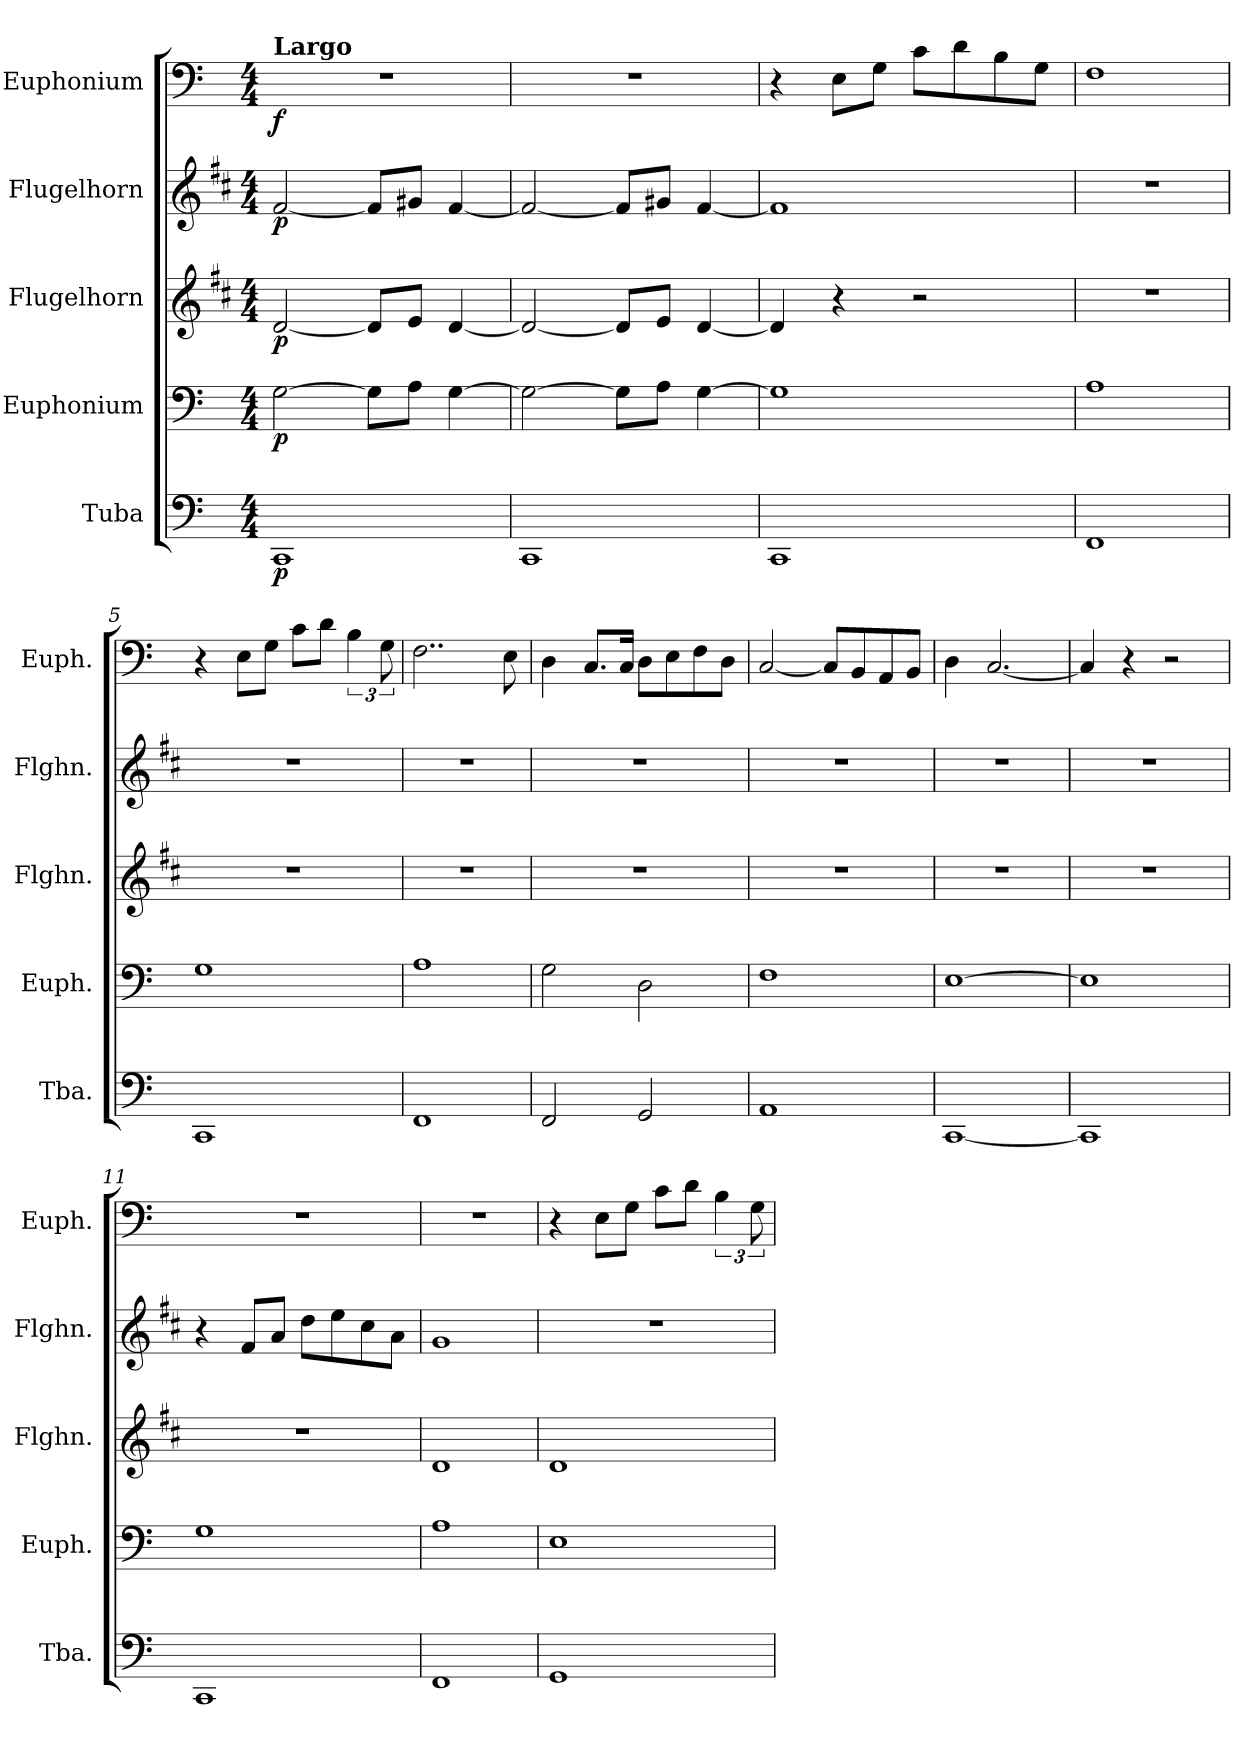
**kern	**dynam	**kern	**dynam	**kern	**dynam	**kern	**dynam	**kern	**dynam
*part5	*part5	*part4	*part4	*part3	*part3	*part2	*part2	*part1	*part1
*staff5	*staff5	*staff4	*staff4	*staff3	*staff3	*staff2	*staff2	*staff1	*staff1
*I"Tuba	*	*I"Euphonium	*	*I"Flugelhorn	*	*I"Flugelhorn	*	*I"Euphonium	*
*I'Tba.	*	*I'Euph.	*	*I'Flghn.	*	*I'Flghn.	*	*I'Euph.	*
*clefF4	*	*clefF4	*	*clefG2	*	*clefG2	*	*clefF4	*
*	*	*	*	*ITrd1c2	*	*ITrd1c2	*	*	*
*k[]	*	*k[]	*	*k[]	*	*k[]	*	*k[]	*
*M4/4	*	*M4/4	*	*M4/4	*	*M4/4	*	*M4/4	*
=1	=1	=1	=1	=1	=1	=1	=1	=1	=1
!	!	!	!	!	!	!	!	!LO:TX:a:B:t=Largo	!
!	!LO:DY:b	!	!LO:DY:b	!	!LO:DY:b	!	!LO:DY:b	!	!LO:DY:b
1CC	p	[2G\	p	[2c/	p	[2e/	p	1r	f
.	.	8G\L]	.	8c/L]	.	8e/L]	.	.	.
.	.	8A\J	.	8d/J	.	8f#X/J	.	.	.
.	.	[4G\	.	[4c/	.	[4e/	.	.	.
=2	=2	=2	=2	=2	=2	=2	=2	=2	=2
1CC	.	2G\_	.	2c/_	.	2e/_	.	1r	.
.	.	8G\L]	.	8c/L]	.	8e/L]	.	.	.
.	.	8A\J	.	8d/J	.	8f#X/J	.	.	.
.	.	[4G\	.	[4c/	.	[4e/	.	.	.
=3	=3	=3	=3	=3	=3	=3	=3	=3	=3
1CC	.	1G]	.	4c/]	.	1e]	.	4r	.
.	.	.	.	4r	.	.	.	8E\L	.
.	.	.	.	.	.	.	.	8G\J	.
.	.	.	.	2r	.	.	.	8c\L	.
.	.	.	.	.	.	.	.	8d\	.
.	.	.	.	.	.	.	.	8B\	.
.	.	.	.	.	.	.	.	8G\J	.
=4	=4	=4	=4	=4	=4	=4	=4	=4	=4
1FF	.	1A	.	1r	.	1r	.	1F	.
=5	=5	=5	=5	=5	=5	=5	=5	=5	=5
1CC	.	1G	.	1r	.	1r	.	4r	.
.	.	.	.	.	.	.	.	8E\L	.
.	.	.	.	.	.	.	.	8G\J	.
.	.	.	.	.	.	.	.	8c\L	.
.	.	.	.	.	.	.	.	8d\J	.
.	.	.	.	.	.	.	.	6B\	.
.	.	.	.	.	.	.	.	12G\	.
=6	=6	=6	=6	=6	=6	=6	=6	=6	=6
1FF	.	1A	.	1r	.	1r	.	2..F\	.
.	.	.	.	.	.	.	.	8E\	.
!!LO:LB:g=z
=7	=7	=7	=7	=7	=7	=7	=7	=7	=7
2FF/	.	2G\	.	1r	.	1r	.	4D\	.
.	.	.	.	.	.	.	.	8.C/L	.
.	.	.	.	.	.	.	.	16C/Jk	.
2GG/	.	2D\	.	.	.	.	.	8D\L	.
.	.	.	.	.	.	.	.	8E\	.
.	.	.	.	.	.	.	.	8F\	.
.	.	.	.	.	.	.	.	8D\J	.
=8	=8	=8	=8	=8	=8	=8	=8	=8	=8
1AA	.	1F	.	1r	.	1r	.	[2C/	.
.	.	.	.	.	.	.	.	8C/L]	.
.	.	.	.	.	.	.	.	8BB/	.
.	.	.	.	.	.	.	.	8AA/	.
.	.	.	.	.	.	.	.	8BB/J	.
=9	=9	=9	=9	=9	=9	=9	=9	=9	=9
[1CC	.	[1E	.	1r	.	1r	.	4D\	.
.	.	.	.	.	.	.	.	[2.C/	.
=10	=10	=10	=10	=10	=10	=10	=10	=10	=10
1CC]	.	1E]	.	1r	.	1r	.	4C/]	.
.	.	.	.	.	.	.	.	4r	.
.	.	.	.	.	.	.	.	2r	.
=11	=11	=11	=11	=11	=11	=11	=11	=11	=11
1CC	.	1G	.	1r	.	4r	.	1r	.
.	.	.	.	.	.	8e/L	.	.	.
.	.	.	.	.	.	8g/J	.	.	.
.	.	.	.	.	.	8cc\L	.	.	.
.	.	.	.	.	.	8dd\	.	.	.
.	.	.	.	.	.	8b\	.	.	.
.	.	.	.	.	.	8g\J	.	.	.
=12	=12	=12	=12	=12	=12	=12	=12	=12	=12
1FF	.	1A	.	1c	.	1f	.	1r	.
=13	=13	=13	=13	=13	=13	=13	=13	=13	=13
1GG	.	1E	.	1c	.	1r	.	4r	.
.	.	.	.	.	.	.	.	8E\L	.
.	.	.	.	.	.	.	.	8G\J	.
.	.	.	.	.	.	.	.	8c\L	.
.	.	.	.	.	.	.	.	8d\J	.
.	.	.	.	.	.	.	.	6B\	.
.	.	.	.	.	.	.	.	12G\	.
=	=	=	=	=	=	=	=	=	=
*-	*-	*-	*-	*-	*-	*-	*-	*-	*-
